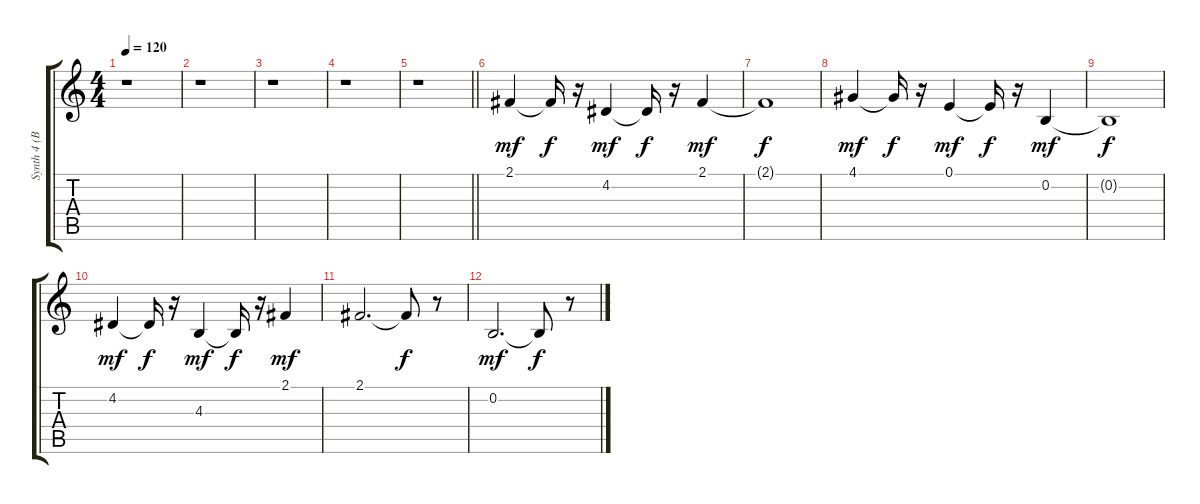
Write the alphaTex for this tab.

\track ("Synth 4 (Brass)" "Synth 4 (B") {instrument brasssection}
\staff {score tabs}
\tuning (E4 B3 G3 D3 A2 E2) {hide}
\ts (4 4)
\tempo 120
\clef g2
\ks c
r.1{dy mf} |
r.1 |
r.1 |
r.1 |
\barLineRight lightlight
r.1 |
2.1.4 2.1{t}.16{dy f} r.16 4.2.4{dy mf} 4.2{t}.16{dy f} r.16 2.1.4{dy mf} |
2.1{t}.1{dy f} |
4.1.4{dy mf} 4.1{t}.16{dy f} r.16 0.1.4{dy mf} 0.1{t}.16{dy f} r.16 0.2.4{dy mf} |
0.2{t}.1{dy f} |
4.2.4{dy mf} 4.2{t}.16{dy f} r.16 4.3.4{dy mf} 4.3{t}.16{dy f} r.16 2.1.4{dy mf} |
2.1.2{d} 2.1{t}.8{dy f} r.8 |
0.2.2{d dy mf} 0.2{t}.8{dy f} r.8
